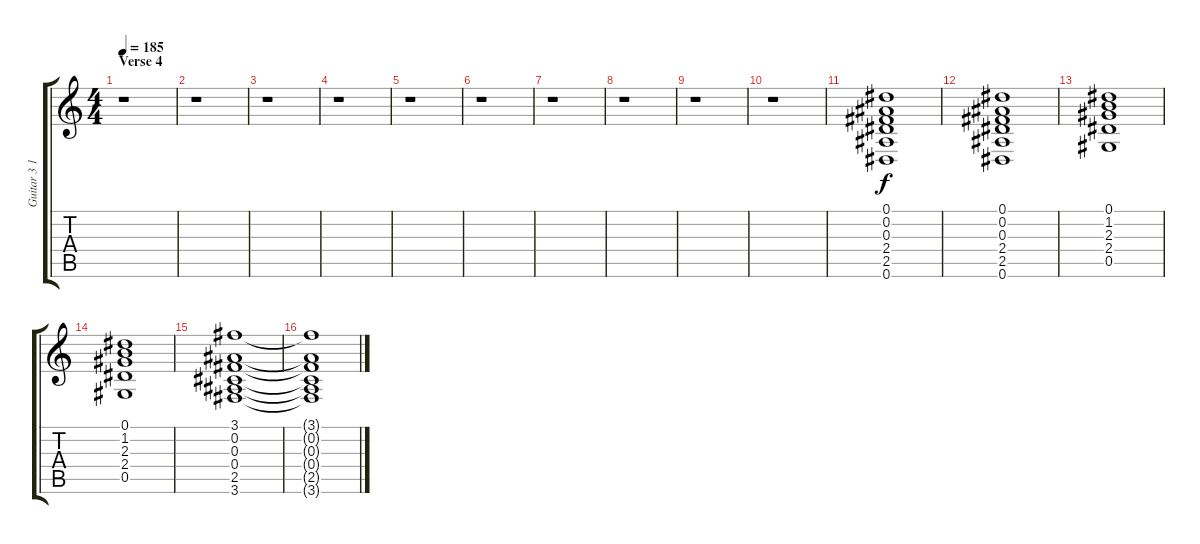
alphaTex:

\track ("Guitar 3 12 string" "Guitar 3 1") {instrument acousticguitarnylon}
\staff {score tabs}
\tuning (Eb4 Bb3 Gb3 Db3 Ab2 Eb2) {hide}
\ts (4 4)
\section ("" "Verse 4")
\tempo 185
\clef g2
\ks c
r.1{dy f} |
r.1 |
r.1 |
r.1 |
r.1 |
r.1 |
r.1 |
r.1 |
r.1 |
r.1 |
(0.1 0.2 0.3 2.4 2.5 0.6).1 |
(0.1 0.2 0.3 2.4 2.5 0.6).1 |
(0.1 1.2 2.3 2.4 0.5).1 |
(0.1 1.2 2.3 2.4 0.5).1 |
(3.1 0.2 0.3 0.4 2.5 3.6).1 |
(3.1{t} 0.2{t} 0.3{t} 0.4{t} 2.5{t} 3.6{t}).1
